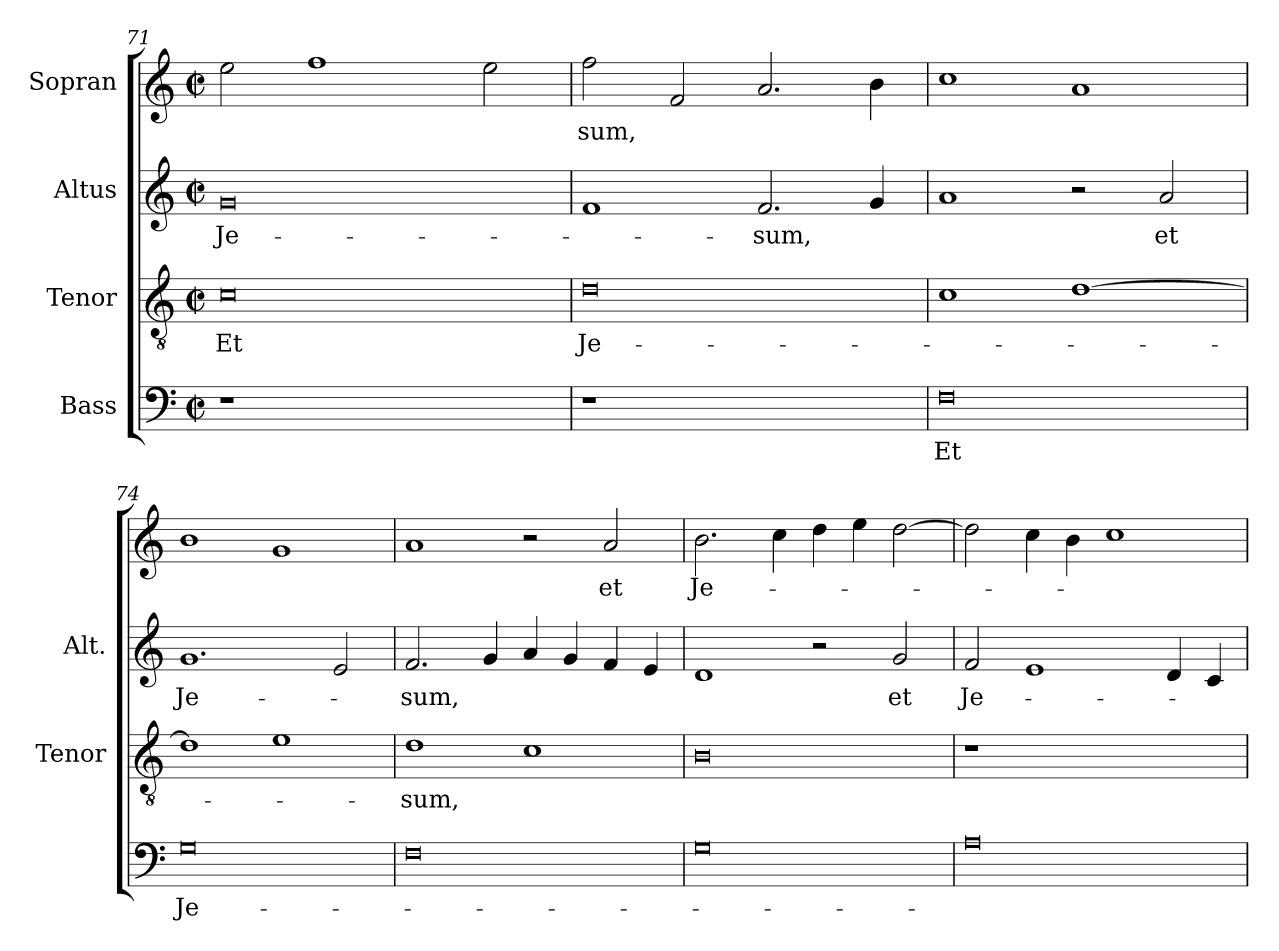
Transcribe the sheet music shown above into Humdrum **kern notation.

**kern	**text	**kern	**text	**kern	**text	**kern	**text
*part4	*part4	*part3	*part3	*part2	*part2	*part1	*part1
*staff4	*staff4	*staff3	*staff3	*staff2	*staff2	*staff1	*staff1
*I"Bass	*	*I"Tenor	*	*I"Altus	*	*I"Sopran	*
*	*	*I'Tenor	*	*I'Alt.	*	*	*
*clefF4	*	*clefGv2	*	*clefG2	*	*clefG2	*
*	*	*ITrd7c12	*	*	*	*	*
*k[]	*	*k[]	*	*k[]	*	*k[]	*
*C:	*	*C:	*	*C:	*	*C:	*
*M2/2	*	*M2/2	*	*M2/2	*	*M2/2	*
*met(c|)	*	*met(c|)	*	*met(c|)	*	*met(c|)	*
=71	=71	=71	=71	=71	=71	=71	=71
!LO:N:vis=1	!	!	!	!	!	!	!
!	!	!	!LO:LY:b:color=#000000	!	!	!	!
!	!	!	!	!	!LO:LY:b:color=#000000	!	!
1r	.	0Ci	Et	0gi	Je-	2eei\	.
.	.	.	.	.	.	1ffi	.
1ryy	.	.	.	.	.	.	.
.	.	.	.	.	.	2eei\	.
=72	=72	=72	=72	=72	=72	=72	=72
!LO:N:vis=1	!	!	!	!	!	!	!
!	!	!	!LO:LY:b:color=#000000	!	!	!	!
!	!	!	!	!	!	!	!LO:LY:b:color=#000000
1r	.	0Di	Je-	1fi	.	2ffi\	-sum,
.	.	.	.	.	.	2fi/	.
!	!	!	!	!	!LO:LY:b:color=#000000	!	!
1ryy	.	.	.	2.fi/	-sum,	2.ai/	.
.	.	.	.	4gi/	.	4bi\	.
=73	=73	=73	=73	=73	=73	=73	=73
!	!LO:LY:b:color=#000000	!	!	!	!	!	!
0Fi	Et	1Ci	.	1ai	.	1cci	.
.	.	[>1Di	.	2r	.	1ai	.
!	!	!	!	!	!LO:LY:b:color=#000000	!	!
.	.	.	.	2ai/	et	.	.
=74	=74	=74	=74	=74	=74	=74	=74
!	!LO:LY:b:color=#000000	!	!	!	!	!	!
!	!	!	!	!	!LO:LY:b:color=#000000	!	!
0Gi	Je-	1Di]	.	1.gi	Je-	1bi	.
.	.	1Ei	.	.	.	1gi	.
.	.	.	.	2ei/	.	.	.
!!LO:LB:g=z
=75	=75	=75	=75	=75	=75	=75	=75
!	!	!	!LO:LY:b:color=#000000	!	!	!	!
!	!	!	!	!	!LO:LY:b:color=#000000	!	!
0Fi	.	1Di	-sum,	2.fi/	-sum,	1ai	.
.	.	.	.	4gi/	.	.	.
.	.	1Ci	.	4ai/	.	2r	.
.	.	.	.	4gi/	.	.	.
!	!	!	!	!	!	!	!LO:LY:b:color=#000000
.	.	.	.	4fi/	.	2ai/	et
.	.	.	.	4ei/	.	.	.
=76	=76	=76	=76	=76	=76	=76	=76
!	!	!	!	!	!	!	!LO:LY:b:color=#000000
0Gi	.	0BBi	.	1di	.	2.bi\	Je-
.	.	.	.	.	.	4cci\	.
.	.	.	.	2r	.	4ddi\	.
.	.	.	.	.	.	4eei\	.
!	!	!	!	!	!LO:LY:b:color=#000000	!	!
.	.	.	.	2gi/	et	[>2ddi\	.
=77	=77	=77	=77	=77	=77	=77	=77
!	!	!LO:N:vis=1	!	!	!	!	!
!	!	!	!	!	!LO:LY:b:color=#000000	!	!
0Ai	.	1r	.	2fi/	Je-	2ddi\]	.
.	.	.	.	1ei	.	4cci\	.
.	.	.	.	.	.	4bi\	.
.	.	1ryy	.	.	.	1cci	.
.	.	.	.	4di/	.	.	.
.	.	.	.	4ci/	.	.	.
=	=	=	=	=	=	=	=
*-	*-	*-	*-	*-	*-	*-	*-
